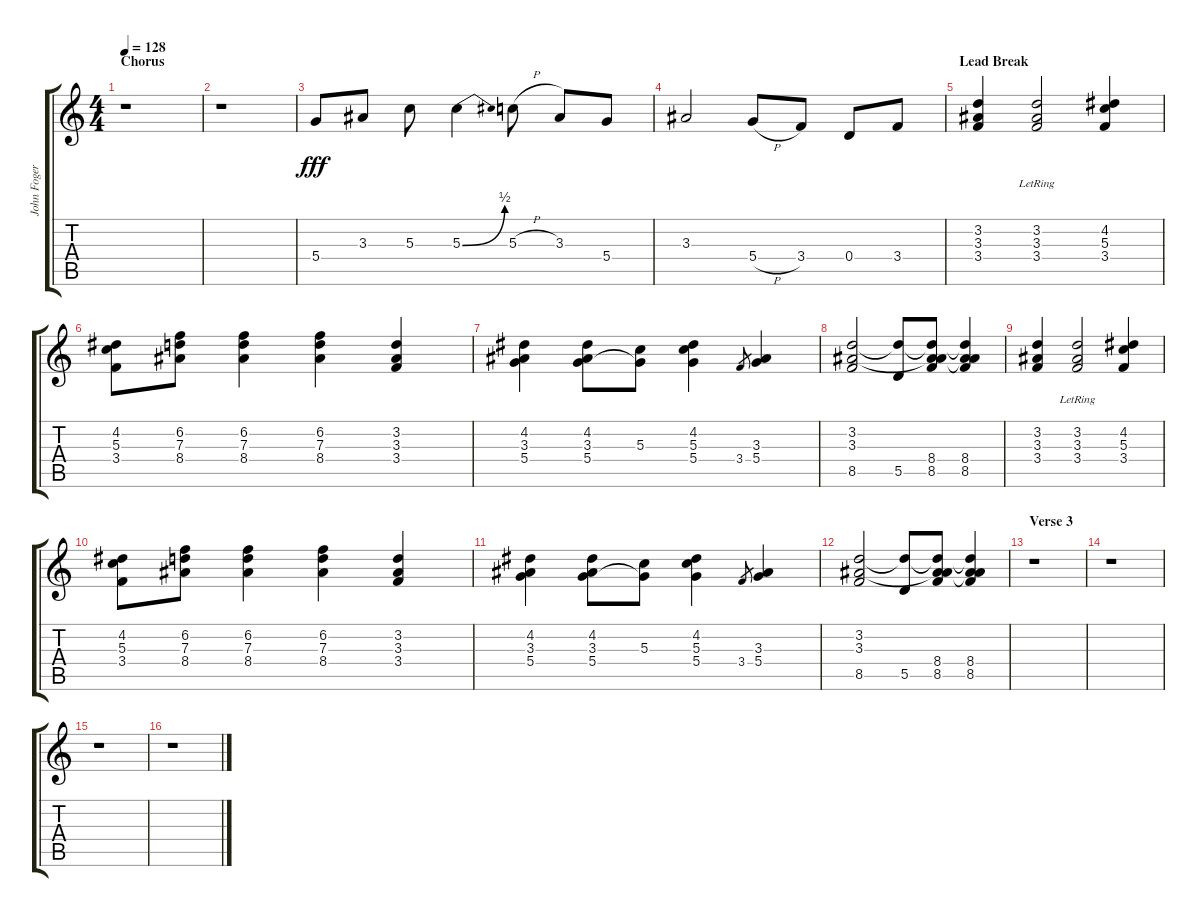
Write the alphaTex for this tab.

\track ("John Fogerty" "John Foger") {instrument acousticguitarnylon}
\staff {score tabs}
\tuning (E4 B3 G3 D3 A2 E2) {hide}
\ts (4 4)
\section ("" "Chorus")
\tempo 128
\clef g2
\ks c
r.1{dy fff} |
r.1 |
5.4.8 3.3.8 5.3.8 5.3{be (bend 0 0 60 2)}.4 5.3{h}.8 3.3.8 5.4.8 |
3.3.2 5.4{h}.8 3.4.8 0.4.8 3.4.8 |
\section ("" "Lead Break")
(3.2 3.3 3.4).4{instrument acousticguitarnylon} (3.2{lr} 3.3{lr} 3.4{lr}).2 (4.2 5.3 3.4).4 |
(4.2 5.3 3.4).8 (6.2 7.3 8.4).8 (6.2 7.3 8.4).4 (6.2 7.3 8.4).4 (3.2 3.3 3.4).4 |
(4.2 3.3 5.4).4 (4.2 3.3 5.4).8 (5.3 5.4{t}).8 (4.2 5.3 5.4).4 3.4.8{gr} (3.3 5.4).4 |
(3.2 3.3 8.5).2 (3.2{t} 5.5).8 (3.2{t} 3.3{t} 8.4 8.5).8 (3.2{t} 3.3{t} 8.4 8.5).4 |
(3.2 3.3 3.4).4 (3.2{lr} 3.3{lr} 3.4{lr}).2 (4.2 5.3 3.4).4 |
(4.2 5.3 3.4).8 (6.2 7.3 8.4).8 (6.2 7.3 8.4).4 (6.2 7.3 8.4).4 (3.2 3.3 3.4).4 |
(4.2 3.3 5.4).4 (4.2 3.3 5.4).8 (5.3 5.4{t}).8 (4.2 5.3 5.4).4 3.4.8{gr} (3.3 5.4).4 |
(3.2 3.3 8.5).2 (3.2{t} 5.5).8 (3.2{t} 3.3{t} 8.4 8.5).8 (3.2{t} 3.3{t} 8.4 8.5).4 |
\section ("" "Verse 3")
r.1 |
r.1 |
r.1 |
r.1
